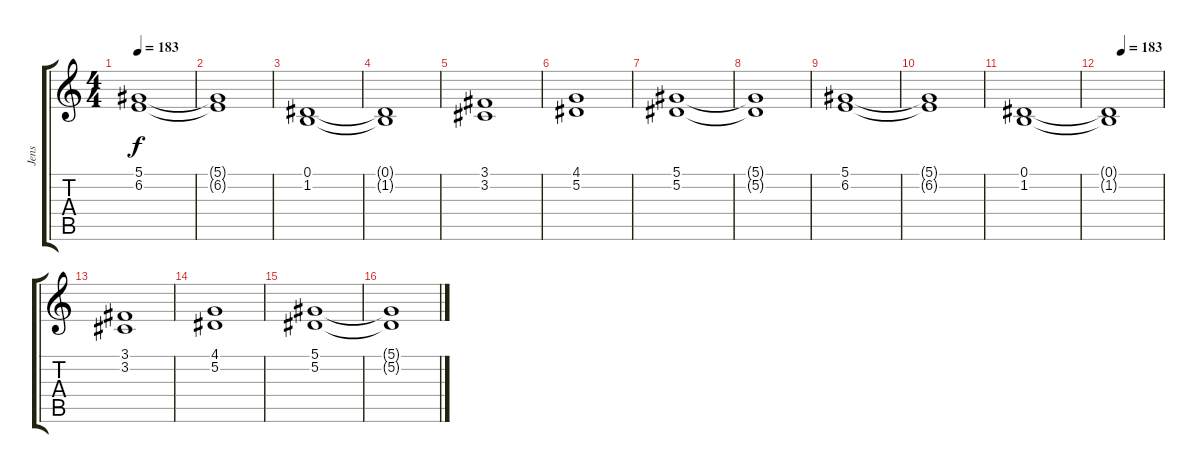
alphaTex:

\track ("Jens" "Jens") {instrument synthstrings1}
\staff {score tabs}
\tuning (Eb4 Bb3 Gb3 Db3 Ab2 Eb2) {hide}
\ts (4 4)
\tempo 183
\clef g2
\ks c
(5.1 6.2).1{dy f} |
(5.1{t} 6.2{t}).1 |
(0.1 1.2).1 |
(0.1{t} 1.2{t}).1 |
(3.1 3.2).1 |
(4.1 5.2).1 |
(5.1 5.2).1 |
(5.1{t} 5.2{t}).1 |
(5.1 6.2).1 |
(5.1{t} 6.2{t}).1 |
(0.1 1.2).1 |
\tempo (183 0.25)
(0.1{t} 1.2{t}).1 |
(3.1 3.2).1 |
(4.1 5.2).1 |
(5.1 5.2).1{volume 14} |
(5.1{t} 5.2{t}).1
